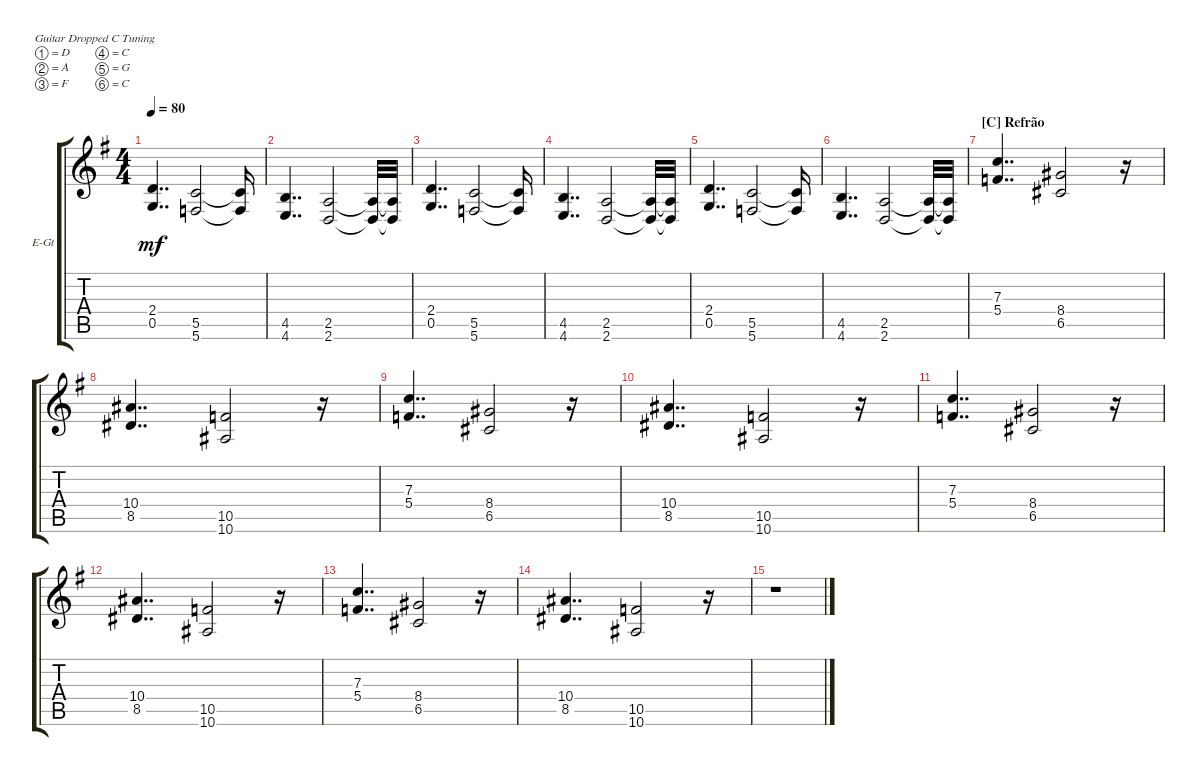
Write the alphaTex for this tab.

\defaultSystemsLayout 4
\bracketExtendMode groupsimilarinstruments
\firstSystemTrackNameOrientation horizontal
\otherSystemsTrackNameOrientation horizontal
\track ("Electric Guitar" "E-Gt") {multiBarRest instrument electricguitarclean}
\staff {score tabs}
\tuning (D4 A3 F3 C3 G2 C2)
\ts (4 4)
\tempo 80
\clef g2
\ks g
(0.5 2.4).4{dd dy mf} (5.6 5.5).2 (5.6{t} 5.5{t}).16 |
(4.6 4.5).4{dd} (2.6 2.5).2 (2.6{t} 2.5{t}).32 (2.6{t} 2.5{t}).32 |
(0.5 2.4).4{dd} (5.6 5.5).2 (5.6{t} 5.5{t}).16 |
(4.6 4.5).4{dd} (2.6 2.5).2 (2.6{t} 2.5{t}).32 (2.6{t} 2.5{t}).32 |
(0.5 2.4).4{dd} (5.6 5.5).2 (5.6{t} 5.5{t}).16 |
(4.6 4.5).4{dd} (2.6 2.5).2 (2.6{t} 2.5{t}).32 (2.6{t} 2.5{t}).32 |
\section ("C" "Refrão")
(7.3 5.4).4{dd} (8.4 6.5).2 r.16 |
(10.4 8.5).4{dd} (10.5 10.6).2 r.16 |
(7.3 5.4).4{dd} (8.4 6.5).2 r.16 |
(10.4 8.5).4{dd} (10.5 10.6).2 r.16 |
(7.3 5.4).4{dd} (8.4 6.5).2 r.16 |
(10.4 8.5).4{dd} (10.5 10.6).2 r.16 |
(7.3 5.4).4{dd} (8.4 6.5).2 r.16 |
(10.4 8.5).4{dd} (10.5 10.6).2 r.16 |
r.1
